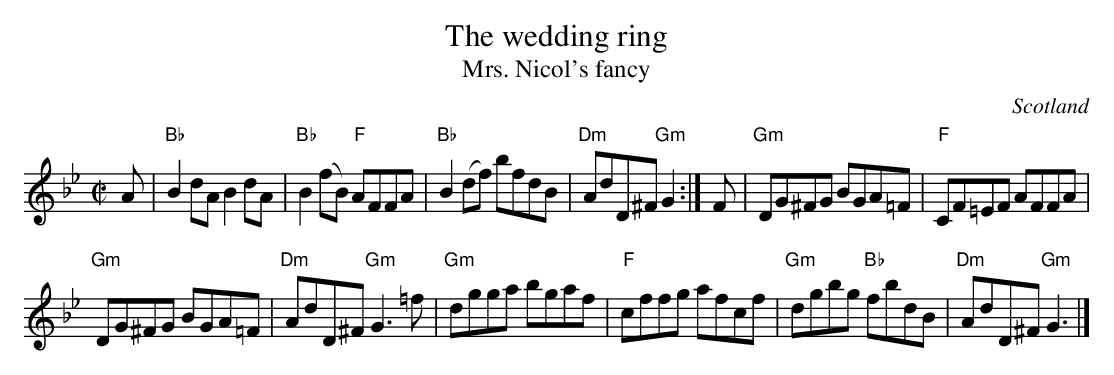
X:1
T:The wedding ring
T:Mrs. Nicol's fancy
O:Scotland
M:C|
L:1/8
K:Bb
A|\
"Bb"B2dA B2dA|"Bb"B2(fB) "F"AFFA|"Bb"B2(df) bfdB|"Dm"AdD^F "Gm"G2:|\
F|\
"Gm"DG^FG BGA=F|"F"CF=EF AFFA|
"Gm"DG^FG BGA=F|"Dm"AdD^F "Gm"G3=f|\
"Gm"dgga bgaf|"F"cffg afcf|"Gm"dgbg "Bb"fbdB|"Dm"AdD^F "Gm"G3|]
